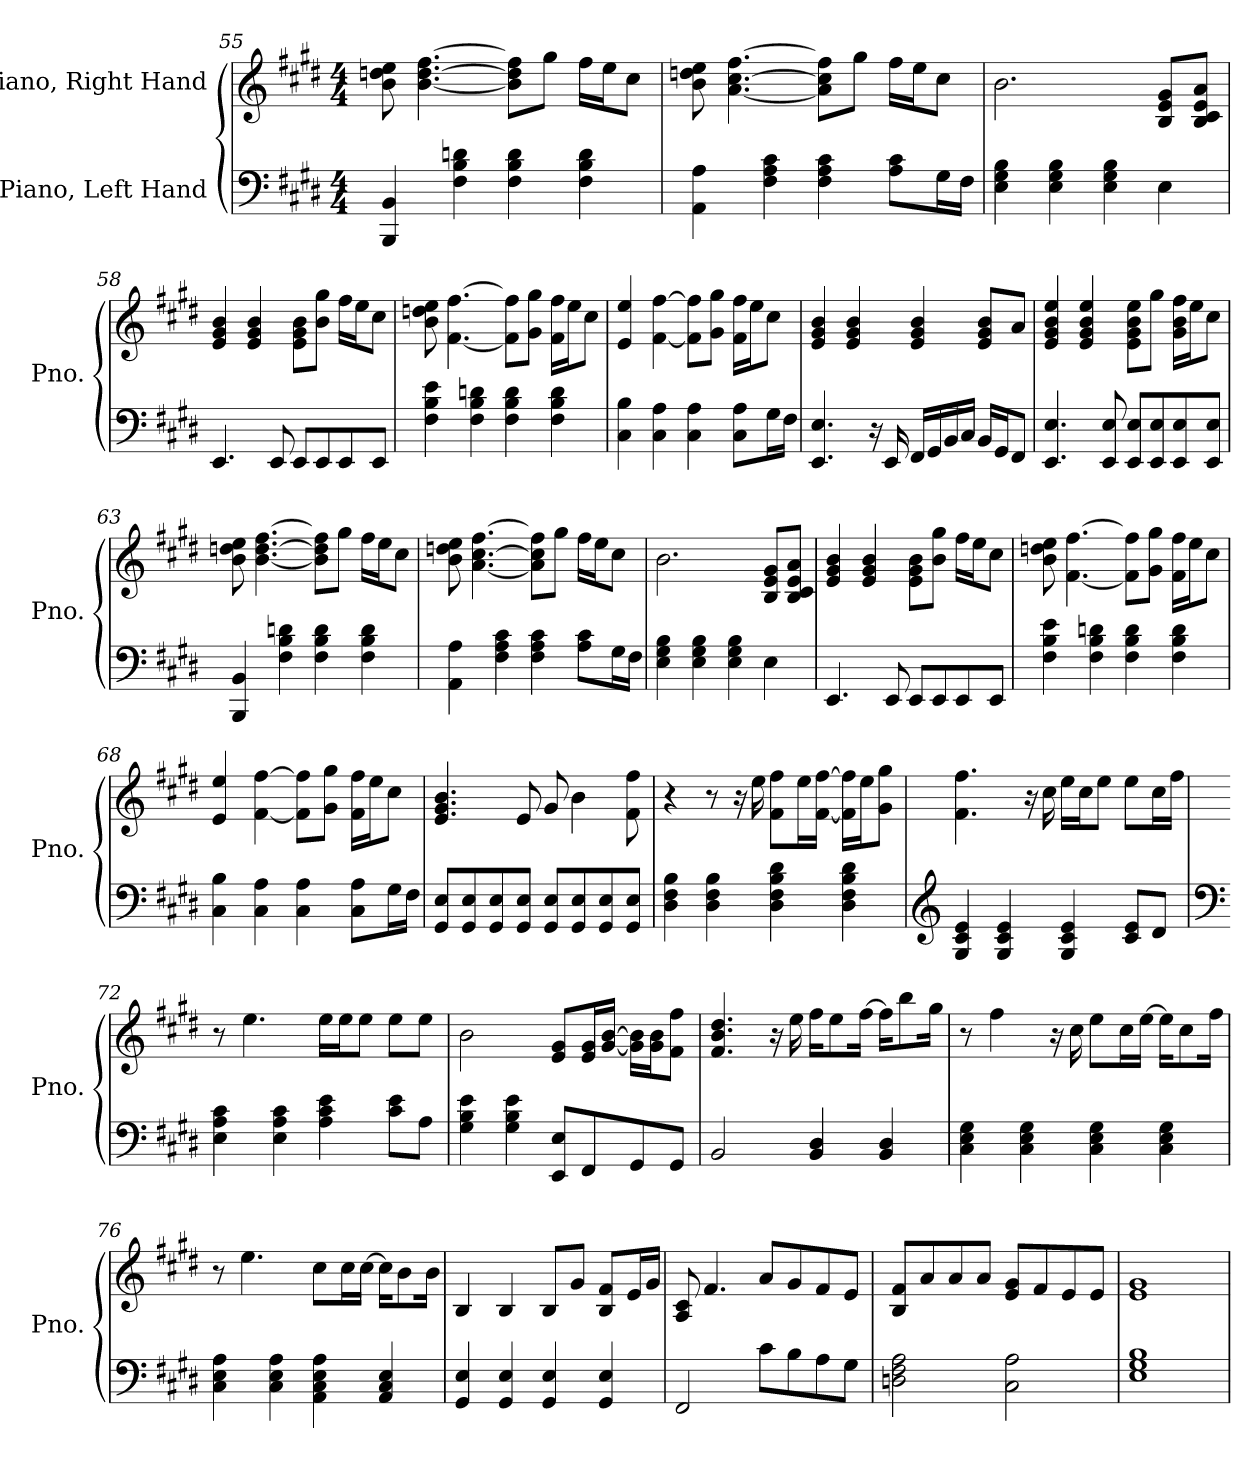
**kern	**kern
*part2	*part1
*staff2	*staff1
*I"Piano, Left Hand	*I"Piano, Right Hand
*I'Pno.	*I'Pno.
*clefF4	*clefG2
*k[f#c#g#d#]	*k[f#c#g#d#]
*M4/4	*M4/4
=55	=55
4BBB/ 4BB/	8b\ 8ddn\ 8ee\
.	[4.b\ [4.dd\ [4.ff#\
4F#\ 4B\ 4dn\	.
4F#\ 4B\ 4d\	8b\] 8dd\] 8ff#\]L
.	8gg#\J
4F#\ 4B\ 4d\	16ff#\LL
.	16ee\J
.	8cc#\J
!!LO:LB:g=z
=56	=56
4AA\ 4A\	8b\ 8ddn\ 8ee\
.	[4.a\ [4.cc#\ [4.ff#\
4F#\ 4A\ 4c#\	.
4F#\ 4A\ 4c#\	8a\] 8cc#\] 8ff#\]L
.	8gg#\J
8A\ 8c#\L	16ff#\LL
.	16ee\J
16G#\L	8cc#\J
16F#\JJ	.
=57	=57
4E\ 4G#\ 4B\	2.b\
4E\ 4G#\ 4B\	.
4E\ 4G#\ 4B\	.
4E\	8B/ 8e/ 8g#/L
.	8B/ 8c#/ 8e/ 8a/J
=58	=58
4.EE/	4e/ 4g#/ 4b/
.	4e/ 4g#/ 4b/
8EE/	.
8EE/L	8e\ 8g#\ 8b\L
8EE/	8b\ 8gg#\J
8EE/	16ff#\LL
.	16ee\J
8EE/J	8cc#\J
=59	=59
4F#\ 4B\ 4e\	8b\ 8ddn\ 8ee\
.	[4.f#\ [4.ff#\
4F#\ 4B\ 4dn\	.
4F#\ 4B\ 4d\	8f#\] 8ff#\]L
.	8g#\ 8gg#\J
4F#\ 4B\ 4d\	16f#\ 16ff#\LL
.	16ee\J
.	8cc#\J
!!LO:LB:g=z
=60	=60
4C#\ 4B\	4e/ 4ee/
4C#\ 4A\	[4f#\ [4ff#\
4C#\ 4A\	8f#\] 8ff#\]L
.	8g#\ 8gg#\J
8C#\ 8A\L	16f#\ 16ff#\LL
.	16ee\J
16G#\L	8cc#\J
16F#\JJ	.
=61	=61
4.EE/ 4.E/	4e/ 4g#/ 4b/
.	4e/ 4g#/ 4b/
16r	.
16EE/	.
16FF#/LL	4e/ 4g#/ 4b/
16GG#/	.
16BB/	.
16C#/JJ	.
16BB/LL	8e/ 8g#/ 8b/L
16GG#/J	.
8FF#/J	8a/J
=62	=62
4.EE/ 4.E/	4e/ 4g#/ 4b/ 4ee/
.	4e/ 4g#/ 4b/ 4ee/
8EE/ 8E/	.
8EE/ 8E/L	8e\ 8g#\ 8b\ 8ee\L
8EE/ 8E/	8gg#\J
8EE/ 8E/	16g#\ 16b\ 16ff#\LL
.	16ee\J
8EE/ 8E/J	8cc#\J
=63	=63
4BBB/ 4BB/	8b\ 8ddn\ 8ee\
.	[4.b\ [4.dd\ [4.ff#\
4F#\ 4B\ 4dn\	.
4F#\ 4B\ 4d\	8b\] 8dd\] 8ff#\]L
.	8gg#\J
4F#\ 4B\ 4d\	16ff#\LL
.	16ee\J
.	8cc#\J
!!LO:LB:g=z
=64	=64
4AA\ 4A\	8b\ 8ddn\ 8ee\
.	[4.a\ [4.cc#\ [4.ff#\
4F#\ 4A\ 4c#\	.
4F#\ 4A\ 4c#\	8a\] 8cc#\] 8ff#\]L
.	8gg#\J
8A\ 8c#\L	16ff#\LL
.	16ee\J
16G#\L	8cc#\J
16F#\JJ	.
=65	=65
4E\ 4G#\ 4B\	2.b\
4E\ 4G#\ 4B\	.
4E\ 4G#\ 4B\	.
4E\	8B/ 8e/ 8g#/L
.	8B/ 8c#/ 8e/ 8a/J
=66	=66
4.EE/	4e/ 4g#/ 4b/
.	4e/ 4g#/ 4b/
8EE/	.
8EE/L	8e\ 8g#\ 8b\L
8EE/	8b\ 8gg#\J
8EE/	16ff#\LL
.	16ee\J
8EE/J	8cc#\J
=67	=67
4F#\ 4B\ 4e\	8b\ 8ddn\ 8ee\
.	[4.f#\ [4.ff#\
4F#\ 4B\ 4dn\	.
4F#\ 4B\ 4d\	8f#\] 8ff#\]L
.	8g#\ 8gg#\J
4F#\ 4B\ 4d\	16f#\ 16ff#\LL
.	16ee\J
.	8cc#\J
!!LO:LB:g=z
=68	=68
4C#\ 4B\	4e/ 4ee/
4C#\ 4A\	[4f#\ [4ff#\
4C#\ 4A\	8f#\] 8ff#\]L
.	8g#\ 8gg#\J
8C#\ 8A\L	16f#\ 16ff#\LL
.	16ee\J
16G#\L	8cc#\J
16F#\JJ	.
=69	=69
8GG#/ 8E/L	4.e/ 4.g#/ 4.b/
8GG#/ 8E/	.
8GG#/ 8E/	.
8GG#/ 8E/J	8e/
8GG#/ 8E/L	8g#/
8GG#/ 8E/	4b\
8GG#/ 8E/	.
8GG#/ 8E/J	8f#\ 8ff#\
=70	=70
4D#\ 4F#\ 4B\	4r
4D#\ 4F#\ 4B\	8r
.	16r
.	16ee\
4D#\ 4F#\ 4B\ 4d#\	8f#\ 8ff#\L
.	16ee\L
.	[16f#\ [16ff#\JJ
4D#\ 4F#\ 4B\ 4d#\	16f#\] 16ff#\]LL
.	16ee\J
.	8g#\ 8gg#\J
=71	=71
*clefG2	*
4G#/ 4c#/ 4e/	4.f#\ 4.ff#\
4G#/ 4c#/ 4e/	.
.	16r
.	16cc#\
4G#/ 4c#/ 4e/	16ee\LL
.	16cc#\J
.	8ee\J
8c#/ 8e/L	8ee\L
8d#/J	16cc#\L
.	16ff#\JJ
!!LO:LB:g=z
=72	=72
*clefF4	*
4E\ 4A\ 4c#\	8r
.	4.ee\
4E\ 4A\ 4c#\	.
4A\ 4c#\ 4e\	16ee\LL
.	16ee\J
.	8ee\J
8c#\ 8e\L	8ee\L
8A\J	8ee\J
=73	=73
4G#\ 4B\ 4e\	2b\
4G#\ 4B\ 4e\	.
8EE/ 8E/L	8e/ 8g#/L
8FF#/	16e/ 16g#/L
.	[16g#/ [16b/JJ
8GG#/	16g#\] 16b\]LL
.	16g#\ 16b\J
8GG#/J	8f#\ 8ff#\J
=74	=74
2BB/	4.f#/ 4.b/ 4.dd#/
.	16r
.	16ee\
4BB/ 4D#/	16ff#\KL
.	8ee\
.	[16ff#\Jk
4BB/ 4D#/	16ff#\KL]
.	8bb\
.	16gg#\Jk
=75	=75
4C#\ 4E\ 4G#\	8r
.	4ff#\
4C#\ 4E\ 4G#\	.
.	16r
.	16cc#\
4C#\ 4E\ 4G#\	8ee\L
.	16cc#\L
.	[16ee\JJ
4C#\ 4E\ 4G#\	16ee\KL]
.	8cc#\
.	16ff#\Jk
!!LO:PB:g=z
=76	=76
4C#\ 4E\ 4A\	8r
.	4.ee\
4C#\ 4E\ 4A\	.
4AA\ 4C#\ 4E\ 4A\	8cc#\L
.	16cc#\L
.	[16cc#\JJ
4AA/ 4C#/ 4E/	16cc#\KL]
.	8b\
.	16b\Jk
=77	=77
4GG#/ 4E/	4B/
4GG#/ 4E/	4B/
4GG#/ 4E/	8B/L
.	8g#/J
4GG#/ 4E/	8B/ 8f#/L
.	16e/L
.	16g#/JJ
=78	=78
2FF#/	8A/ 8c#/
.	4.f#/
8c#\L	8a/L
8B\	8g#/
8A\	8f#/
8G#\J	8e/J
=79	=79
2Dn\ 2F#\ 2A\	8B/ 8f#/L
.	8a/
.	8a/
.	8a/J
2C#\ 2A\	8e/ 8g#/L
.	8f#/
.	8e/
.	8e/J
=80	=80
1E 1G# 1B	1e 1g#
=	=
*-	*-
